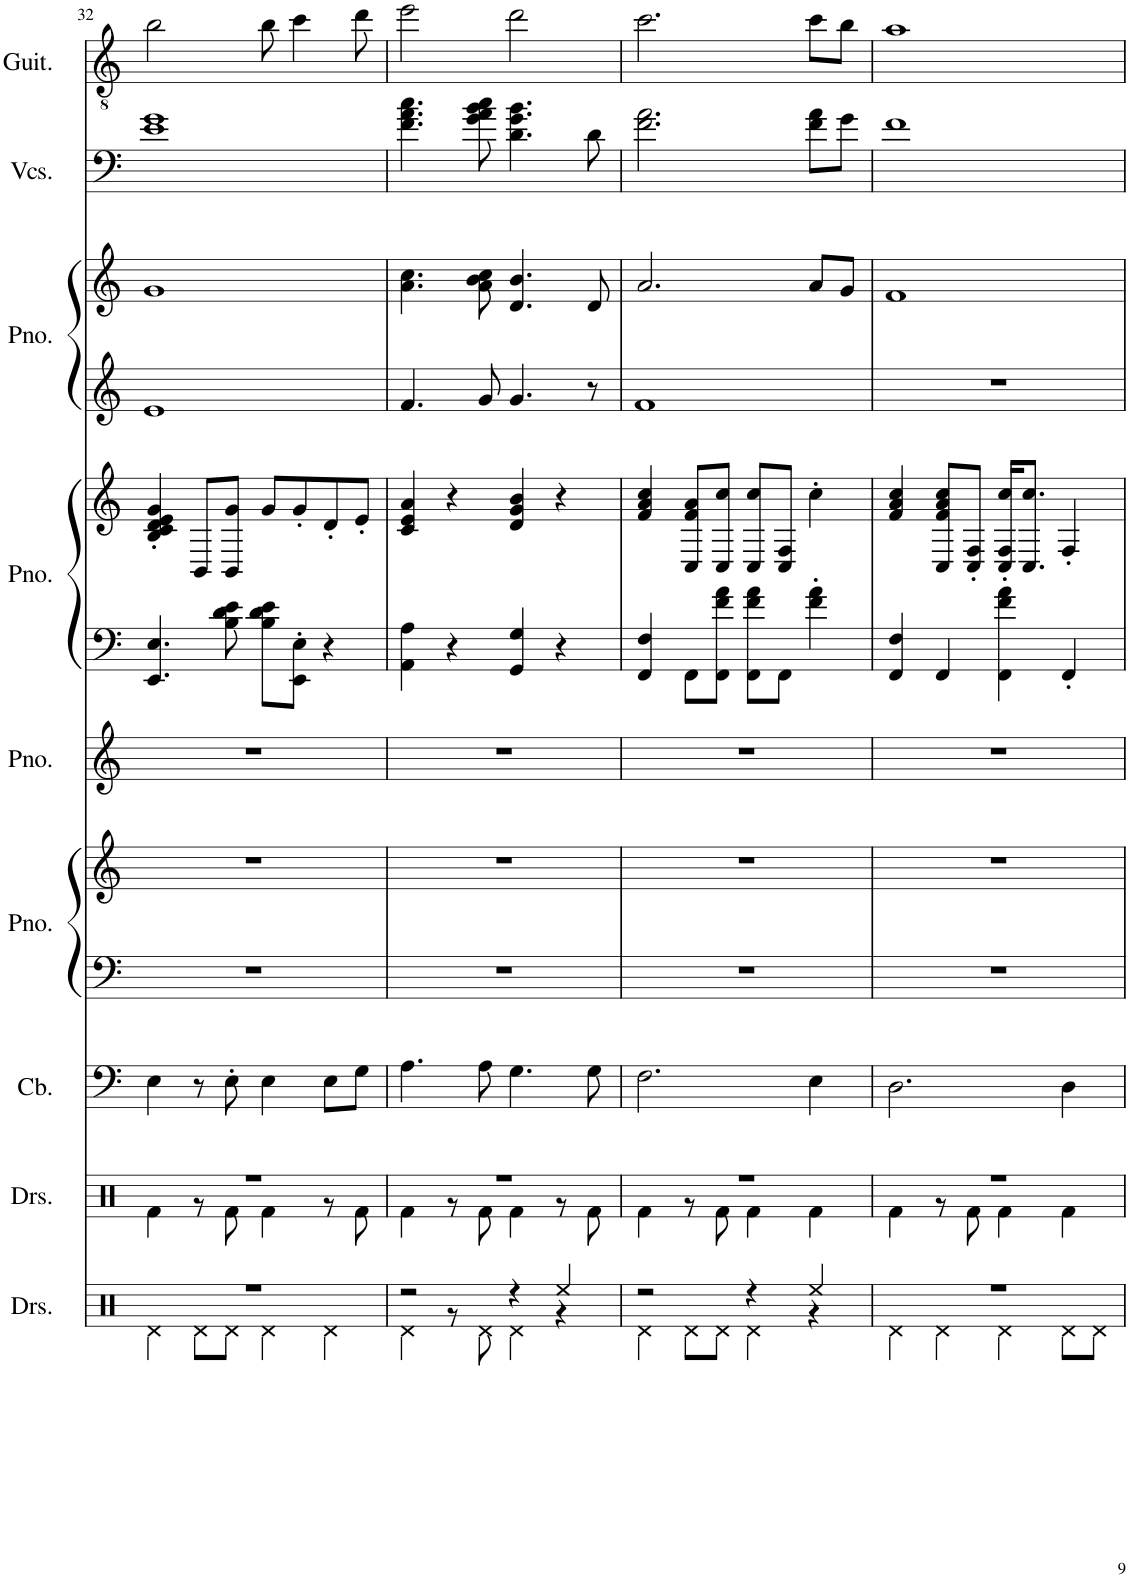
**kern	**kern	**kern	**kern	**kern	**kern	**kern	**kern	**kern	**kern	**kern	**kern
*part9	*part8	*part7	*part6	*part6	*part5	*part4	*part4	*part3	*part3	*part2	*part1
*staff12	*staff11	*staff10	*staff9	*staff8	*staff7	*staff6	*staff5	*staff4	*staff3	*staff2	*staff1
*I"Drumset	*I"Drumset	*I"Contrabass	*I"Piano	*	*I"Piano	*I"Piano	*	*I"Piano	*	*I"Violoncellos	*I"Classical Guitar
*I'Drs.	*I'Drs.	*I'Cb.	*I'Pno.	*	*I'Pno.	*I'Pno.	*	*I'Pno.	*	*I'Vcs.	*I'Guit.
!!LO:PB:g=z
*clefX	*clefX	*clefF4	*clefF4	*clefG2	*clefG2	*clefF4	*clefG2	*clefG2	*clefG2	*clefF4	*clefGv2
*	*	*Trd7c12	*	*	*	*	*	*	*	*	*
*k[]	*k[]	*k[]	*k[]	*k[]	*k[]	*k[]	*k[]	*k[]	*k[]	*k[]	*k[]
*M4/4	*M4/4	*M4/4	*M4/4	*M4/4	*M4/4	*M4/4	*M4/4	*M4/4	*M4/4	*M4/4	*M4/4
=32	=32	=32	=32	=32	=32	=32	=32	=32	=32	=32	=32
*^	*^	*	*	*	*	*	*	*	*	*	*
1r	4Rd\	1r	4Rf\	4E\	1r	1r	1r	4.EE/ 4.E/	4B/' 4c/' 4d/' 4e/' 4g/'	1e	1g	1e 1g	2b\
.	8Rd\L	.	8r	8r	.	.	.	.	8BB/L	.	.	.	.
.	8Rd\J	.	8Rf\	8E'\	.	.	.	8B\ 8d\ 8e\	8BB/ 8g/J	.	.	.	.
.	4Rd\	.	4Rf\	4E\	.	.	.	8B\ 8d\ 8e\L	8g/L	.	.	.	8b\
.	.	.	.	.	.	.	.	8EE\' 8E\'J	8g'/	.	.	.	4cc\
.	4Rd\	.	8r	8E\L	.	.	.	4r	8d'/	.	.	.	.
.	.	.	8Rf\	8G\J	.	.	.	.	8e'/J	.	.	.	8dd\
=33	=33	=33	=33	=33	=33	=33	=33	=33	=33	=33	=33	=33	=33
2r	4Rd\	1r	4Rf\	4.A\	1r	1r	1r	4AA\ 4A\	4c/ 4e/ 4a/	4.f/	4.a\ 4.cc\	4.f\ 4.a\ 4.cc\	2ee\
.	8r	.	8r	.	.	.	.	4r	4r	.	.	.	.
.	8Rd\	.	8Rf\	8A\	.	.	.	.	.	8g/	8a\ 8b\ 8cc\	8g\ 8a\ 8b\ 8cc\	.
4r	4Rd\	.	4Rf\	4.G\	.	.	.	4GG/ 4G/	4d/ 4g/ 4b/	4.g/	4.d/ 4.b/	4.d\ 4.g\ 4.b\	2dd\
4Ree/	4r	.	8r	.	.	.	.	4r	4r	.	.	.	.
.	.	.	8Rf\	8G\	.	.	.	.	.	8r	8d/	8d\	.
=34	=34	=34	=34	=34	=34	=34	=34	=34	=34	=34	=34	=34	=34
2r	4Rd\	1r	4Rf\	2.F\	1r	1r	1r	4FF/ 4F/	4f/ 4a/ 4cc/	1f	2.a/	2.f\ 2.a\	2.cc\
.	8Rd\L	.	8r	.	.	.	.	8FF\L	8C/ 8f/ 8a/L	.	.	.	.
.	8Rd\J	.	8Rf\	.	.	.	.	8FF\ 8f\ 8a\J	8C/ 8cc/J	.	.	.	.
4r	4Rd\	.	4Rf\	.	.	.	.	8FF\ 8f\ 8a\L	8C/ 8cc/L	.	.	.	.
.	.	.	.	.	.	.	.	8FF\J	8C/ 8F/J	.	.	.	.
4Ree/	4r	.	4Rf\	4E\	.	.	.	4f\' 4a\'	4cc'\	.	8a/L	8f\ 8a\L	8cc\L
.	.	.	.	.	.	.	.	.	.	.	8g/J	8g\J	8b\J
=35	=35	=35	=35	=35	=35	=35	=35	=35	=35	=35	=35	=35	=35
1r	4Rd\	1r	4Rf\	2.D\	1r	1r	1r	4FF/ 4F/	4f/ 4a/ 4cc/	1r	1f	1f	1a
.	4Rd\	.	8r	.	.	.	.	4FF/	8C/ 8f/ 8a/ 8cc/L	.	.	.	.
.	.	.	8Rf\	.	.	.	.	.	8C/' 8F/'J	.	.	.	.
.	4Rd\	.	4Rf\	.	.	.	.	4FF\ 4f\ 4a\	16C/' 16F/' 16cc/'KL	.	.	.	.
.	.	.	.	.	.	.	.	.	8.C/ 8.cc/J	.	.	.	.
.	8Rd\L	.	4Rf\	4D\	.	.	.	4FF'/	4F'/	.	.	.	.
.	8Rd\J	.	.	.	.	.	.	.	.	.	.	.	.
*v	*v	*	*	*	*	*	*	*	*	*	*	*	*
*	*v	*v	*	*	*	*	*	*	*	*	*	*
=	=	=	=	=	=	=	=	=	=	=	=
*-	*-	*-	*-	*-	*-	*-	*-	*-	*-	*-	*-
